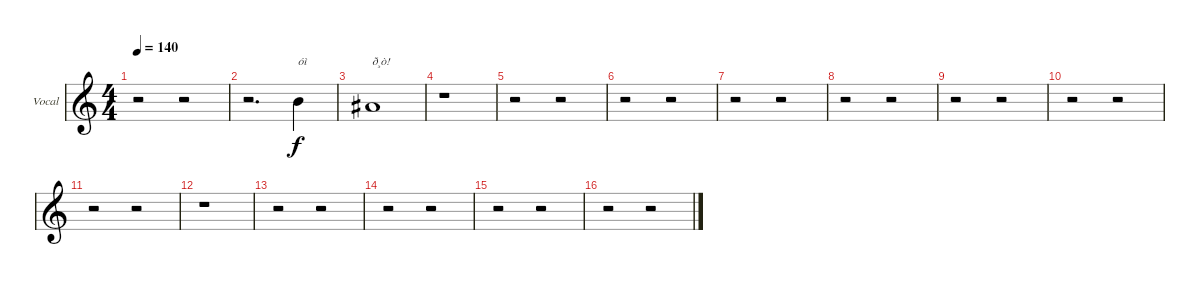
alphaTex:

\bracketExtendMode groupsimilarinstruments
\firstSystemTrackNameOrientation horizontal
\otherSystemsTrackNameOrientation horizontal
\track ("Вокал" "Vocal") {instrument bassoon}
\staff {score}
\tuning (Eb4 Bb3 Gb3 Db3 Ab2 Eb2)
\displaytranspose 12
\ts (4 4)
\tempo 140
\clef g2
\ks c
r.2{dy f} r.2 |
r.2{d} 1.2.4{txt "óì"} |
0.2.1{txt "ð¸ò!"} |
r.1 |
r.2 r.2 |
r.2 r.2 |
r.2 r.2 |
r.2 r.2 |
r.2 r.2 |
r.2 r.2 |
r.2 r.2 |
r.1 |
r.2 r.2 |
r.2 r.2 |
r.2 r.2 |
r.2 r.2
